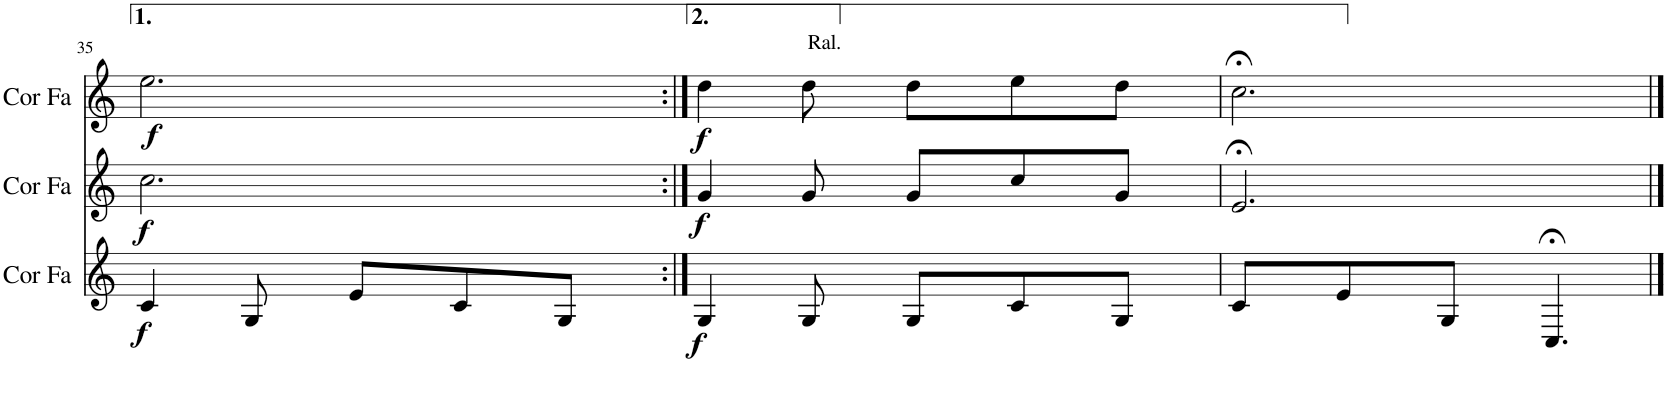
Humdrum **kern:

**kern	**dynam	**kern	**dynam	**kern	**dynam
*part3	*part3	*part2	*part2	*part1	*part1
*staff3	*staff3	*staff2	*staff2	*staff1	*staff1
*I"Cor en Fa	*	*I"Cor en Fa	*	*I"Cor en Fa	*
*I'Cor Fa	*	*I'Cor Fa	*	*I'Cor Fa	*
!!LO:PB:g=z
*clefG2	*	*clefG2	*	*clefG2	*
*Trd4c7	*	*Trd4c7	*	*Trd4c7	*
*k[]	*	*k[]	*	*k[]	*
*M6/8	*	*M6/8	*	*M6/8	*
=35	=35	=35	=35	=35	=35
!	!LO:DY:b	!	!LO:DY:b	!	!LO:DY:b
4c/	f	2.cc\	f	2.ee\	f
8G/	.	.	.	.	.
8e/L	.	.	.	.	.
8c/	.	.	.	.	.
8G/J	.	.	.	.	.
=36:|!	=36:|!	=36:|!	=36:|!	=36:|!	=36:|!
!	!LO:DY:b	!	!LO:DY:b	!	!LO:DY:b
4G/	f	4g/	f	4dd\	f
!	!	!	!	!LO:TX:a:t=Ral.	!
8G/	.	8g/	.	8dd\	.
8G/L	.	8g/L	.	8dd\L	.
8c/	.	8cc/	.	8ee\	.
8G/J	.	8g/J	.	8dd\J	.
=37	=37	=37	=37	=37	=37
8c/L	.	2.e;</	.	2.cc;<\	.
8e/	.	.	.	.	.
8G/J	.	.	.	.	.
4.C;</	.	.	.	.	.
==	==	==	==	==	==
*-	*-	*-	*-	*-	*-
